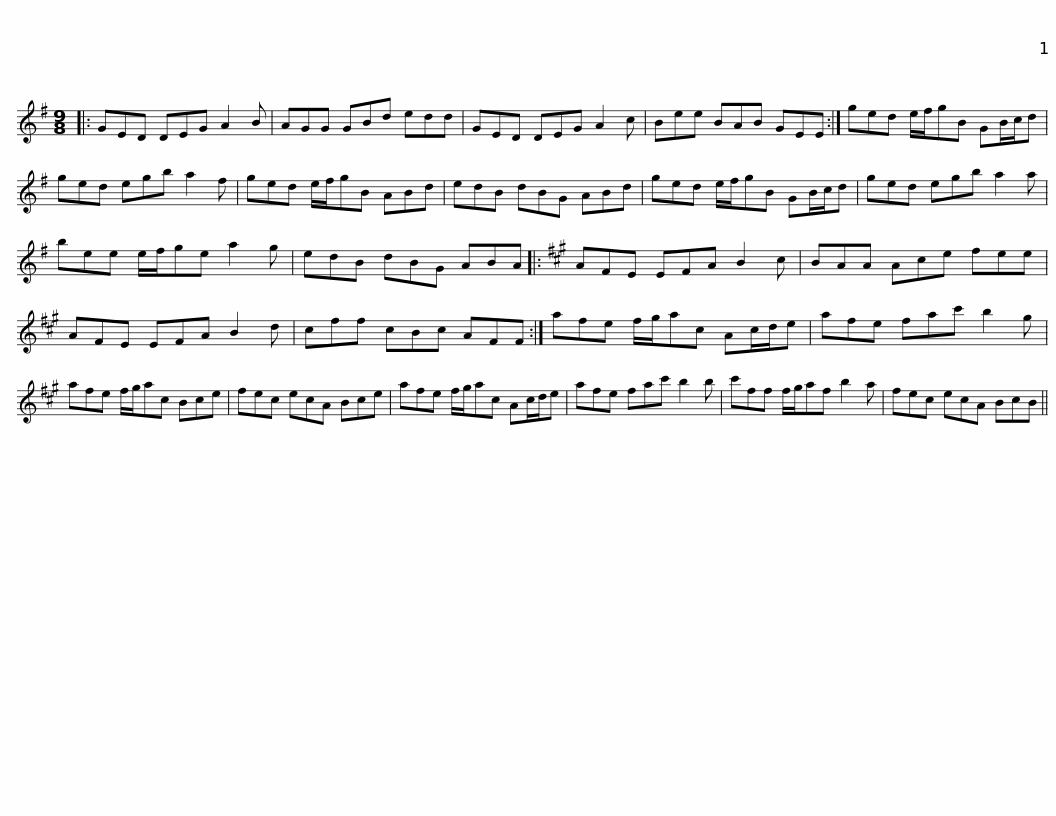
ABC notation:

X:1
L:1/8
M:9/8
I:linebreak $
K:G
V:1 treble
V:1
|: GED DEG A2 B | AGG GBd edd | GED DEG A2 c | Bee BAB GEE :|$ ged e/f/gB GB/c/d | %5
 ged egb a2 f | ged e/f/gB ABd | edB dBG ABd |$ ged e/f/gB GB/c/d | ged egb a2 a | %10
 bee e/f/ge a2 g | edB dBG ABA |:$[K:A] AFE EFA B2 c | BAA Ace fee | AFE EFA B2 d | %15
 cff cBc AFF :|$ afe f/g/ac Ac/d/e | afe fac' b2 g | afe f/g/ac Bce | fec ecA Bce |$ %20
 afe f/g/ac Ac/d/e | afe fac' b2 b | c'ff f/g/af b2 a | fec ecA BcB || %24
